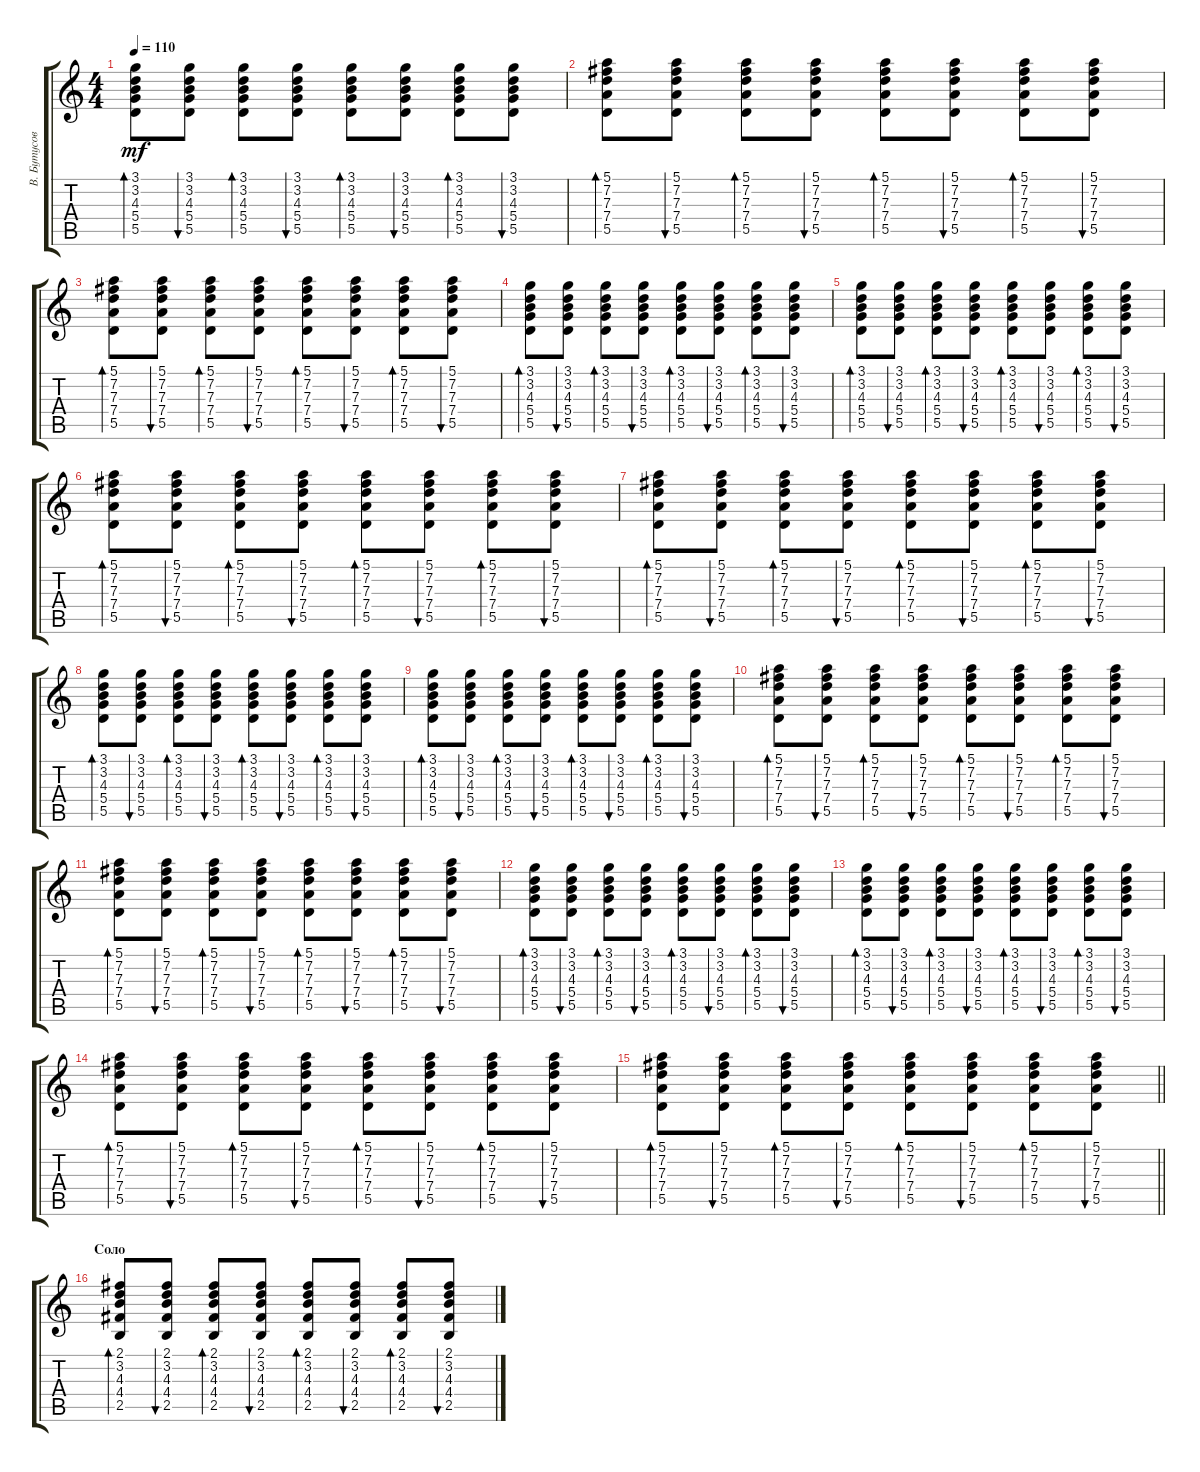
\track ("В. Бутусов" "В. Бутусов") {instrument acousticguitarsteel}
\staff {score tabs}
\tuning (E4 B3 G3 D3 A2 E2) {hide}
\ts (4 4)
\tempo 110
\clef g2
\ks c
(3.1 3.2 4.3 5.4 5.5).8{bd 30 dy mf} (3.1 3.2 4.3 5.4 5.5).8{bu 30} (3.1 3.2 4.3 5.4 5.5).8{bd 30} (3.1 3.2 4.3 5.4 5.5).8{bu 30} (3.1 3.2 4.3 5.4 5.5).8{bd 30} (3.1 3.2 4.3 5.4 5.5).8{bu 30} (3.1 3.2 4.3 5.4 5.5).8{bd 30} (3.1 3.2 4.3 5.4 5.5).8{bu 30} |
(5.1 7.2 7.3 7.4 5.5).8{bd 60} (5.1 7.2 7.3 7.4 5.5).8{bu 60} (5.1 7.2 7.3 7.4 5.5).8{bd 60} (5.1 7.2 7.3 7.4 5.5).8{bu 60} (5.1 7.2 7.3 7.4 5.5).8{bd 60} (5.1 7.2 7.3 7.4 5.5).8{bu 60} (5.1 7.2 7.3 7.4 5.5).8{bd 60} (5.1 7.2 7.3 7.4 5.5).8{bu 60} |
(5.1 7.2 7.3 7.4 5.5).8{bd 60} (5.1 7.2 7.3 7.4 5.5).8{bu 60} (5.1 7.2 7.3 7.4 5.5).8{bd 60} (5.1 7.2 7.3 7.4 5.5).8{bu 60} (5.1 7.2 7.3 7.4 5.5).8{bd 60} (5.1 7.2 7.3 7.4 5.5).8{bu 60} (5.1 7.2 7.3 7.4 5.5).8{bd 60} (5.1 7.2 7.3 7.4 5.5).8{bu 60} |
(3.1 3.2 4.3 5.4 5.5).8{bd 30} (3.1 3.2 4.3 5.4 5.5).8{bu 30} (3.1 3.2 4.3 5.4 5.5).8{bd 30} (3.1 3.2 4.3 5.4 5.5).8{bu 30} (3.1 3.2 4.3 5.4 5.5).8{bd 30} (3.1 3.2 4.3 5.4 5.5).8{bu 30} (3.1 3.2 4.3 5.4 5.5).8{bd 30} (3.1 3.2 4.3 5.4 5.5).8{bu 30} |
(3.1 3.2 4.3 5.4 5.5).8{bd 30} (3.1 3.2 4.3 5.4 5.5).8{bu 30} (3.1 3.2 4.3 5.4 5.5).8{bd 30} (3.1 3.2 4.3 5.4 5.5).8{bu 30} (3.1 3.2 4.3 5.4 5.5).8{bd 30} (3.1 3.2 4.3 5.4 5.5).8{bu 30} (3.1 3.2 4.3 5.4 5.5).8{bd 30} (3.1 3.2 4.3 5.4 5.5).8{bu 30} |
(5.1 7.2 7.3 7.4 5.5).8{bd 60} (5.1 7.2 7.3 7.4 5.5).8{bu 60} (5.1 7.2 7.3 7.4 5.5).8{bd 60} (5.1 7.2 7.3 7.4 5.5).8{bu 60} (5.1 7.2 7.3 7.4 5.5).8{bd 60} (5.1 7.2 7.3 7.4 5.5).8{bu 60} (5.1 7.2 7.3 7.4 5.5).8{bd 60} (5.1 7.2 7.3 7.4 5.5).8{bu 60} |
(5.1 7.2 7.3 7.4 5.5).8{bd 60} (5.1 7.2 7.3 7.4 5.5).8{bu 60} (5.1 7.2 7.3 7.4 5.5).8{bd 60} (5.1 7.2 7.3 7.4 5.5).8{bu 60} (5.1 7.2 7.3 7.4 5.5).8{bd 60} (5.1 7.2 7.3 7.4 5.5).8{bu 60} (5.1 7.2 7.3 7.4 5.5).8{bd 60} (5.1 7.2 7.3 7.4 5.5).8{bu 60} |
(3.1 3.2 4.3 5.4 5.5).8{bd 30} (3.1 3.2 4.3 5.4 5.5).8{bu 30} (3.1 3.2 4.3 5.4 5.5).8{bd 30} (3.1 3.2 4.3 5.4 5.5).8{bu 30} (3.1 3.2 4.3 5.4 5.5).8{bd 30} (3.1 3.2 4.3 5.4 5.5).8{bu 30} (3.1 3.2 4.3 5.4 5.5).8{bd 30} (3.1 3.2 4.3 5.4 5.5).8{bu 30} |
(3.1 3.2 4.3 5.4 5.5).8{bd 30} (3.1 3.2 4.3 5.4 5.5).8{bu 30} (3.1 3.2 4.3 5.4 5.5).8{bd 30} (3.1 3.2 4.3 5.4 5.5).8{bu 30} (3.1 3.2 4.3 5.4 5.5).8{bd 30} (3.1 3.2 4.3 5.4 5.5).8{bu 30} (3.1 3.2 4.3 5.4 5.5).8{bd 30} (3.1 3.2 4.3 5.4 5.5).8{bu 30} |
(5.1 7.2 7.3 7.4 5.5).8{bd 60} (5.1 7.2 7.3 7.4 5.5).8{bu 60} (5.1 7.2 7.3 7.4 5.5).8{bd 60} (5.1 7.2 7.3 7.4 5.5).8{bu 60} (5.1 7.2 7.3 7.4 5.5).8{bd 60} (5.1 7.2 7.3 7.4 5.5).8{bu 60} (5.1 7.2 7.3 7.4 5.5).8{bd 60} (5.1 7.2 7.3 7.4 5.5).8{bu 60} |
(5.1 7.2 7.3 7.4 5.5).8{bd 60} (5.1 7.2 7.3 7.4 5.5).8{bu 60} (5.1 7.2 7.3 7.4 5.5).8{bd 60} (5.1 7.2 7.3 7.4 5.5).8{bu 60} (5.1 7.2 7.3 7.4 5.5).8{bd 60} (5.1 7.2 7.3 7.4 5.5).8{bu 60} (5.1 7.2 7.3 7.4 5.5).8{bd 60} (5.1 7.2 7.3 7.4 5.5).8{bu 60} |
(3.1 3.2 4.3 5.4 5.5).8{bd 30} (3.1 3.2 4.3 5.4 5.5).8{bu 30} (3.1 3.2 4.3 5.4 5.5).8{bd 30} (3.1 3.2 4.3 5.4 5.5).8{bu 30} (3.1 3.2 4.3 5.4 5.5).8{bd 30} (3.1 3.2 4.3 5.4 5.5).8{bu 30} (3.1 3.2 4.3 5.4 5.5).8{bd 30} (3.1 3.2 4.3 5.4 5.5).8{bu 30} |
(3.1 3.2 4.3 5.4 5.5).8{bd 30} (3.1 3.2 4.3 5.4 5.5).8{bu 30} (3.1 3.2 4.3 5.4 5.5).8{bd 30} (3.1 3.2 4.3 5.4 5.5).8{bu 30} (3.1 3.2 4.3 5.4 5.5).8{bd 30} (3.1 3.2 4.3 5.4 5.5).8{bu 30} (3.1 3.2 4.3 5.4 5.5).8{bd 30} (3.1 3.2 4.3 5.4 5.5).8{bu 30} |
(5.1 7.2 7.3 7.4 5.5).8{bd 60} (5.1 7.2 7.3 7.4 5.5).8{bu 60} (5.1 7.2 7.3 7.4 5.5).8{bd 60} (5.1 7.2 7.3 7.4 5.5).8{bu 60} (5.1 7.2 7.3 7.4 5.5).8{bd 60} (5.1 7.2 7.3 7.4 5.5).8{bu 60} (5.1 7.2 7.3 7.4 5.5).8{bd 60} (5.1 7.2 7.3 7.4 5.5).8{bu 60} |
\barLineRight lightlight
(5.1 7.2 7.3 7.4 5.5).8{bd 60} (5.1 7.2 7.3 7.4 5.5).8{bu 60} (5.1 7.2 7.3 7.4 5.5).8{bd 60} (5.1 7.2 7.3 7.4 5.5).8{bu 60} (5.1 7.2 7.3 7.4 5.5).8{bd 60} (5.1 7.2 7.3 7.4 5.5).8{bu 60} (5.1 7.2 7.3 7.4 5.5).8{bd 60} (5.1 7.2 7.3 7.4 5.5).8{bu 60} |
\section ("" "Соло")
(2.1 3.2 4.3 4.4 2.5).8{bd 60} (2.1 3.2 4.3 4.4 2.5).8{bu 60} (2.1 3.2 4.3 4.4 2.5).8{bd 60} (2.1 3.2 4.3 4.4 2.5).8{bu 60} (2.1 3.2 4.3 4.4 2.5).8{bd 60} (2.1 3.2 4.3 4.4 2.5).8{bu 60} (2.1 3.2 4.3 4.4 2.5).8{bd 60} (2.1 3.2 4.3 4.4 2.5).8{bu 60}
